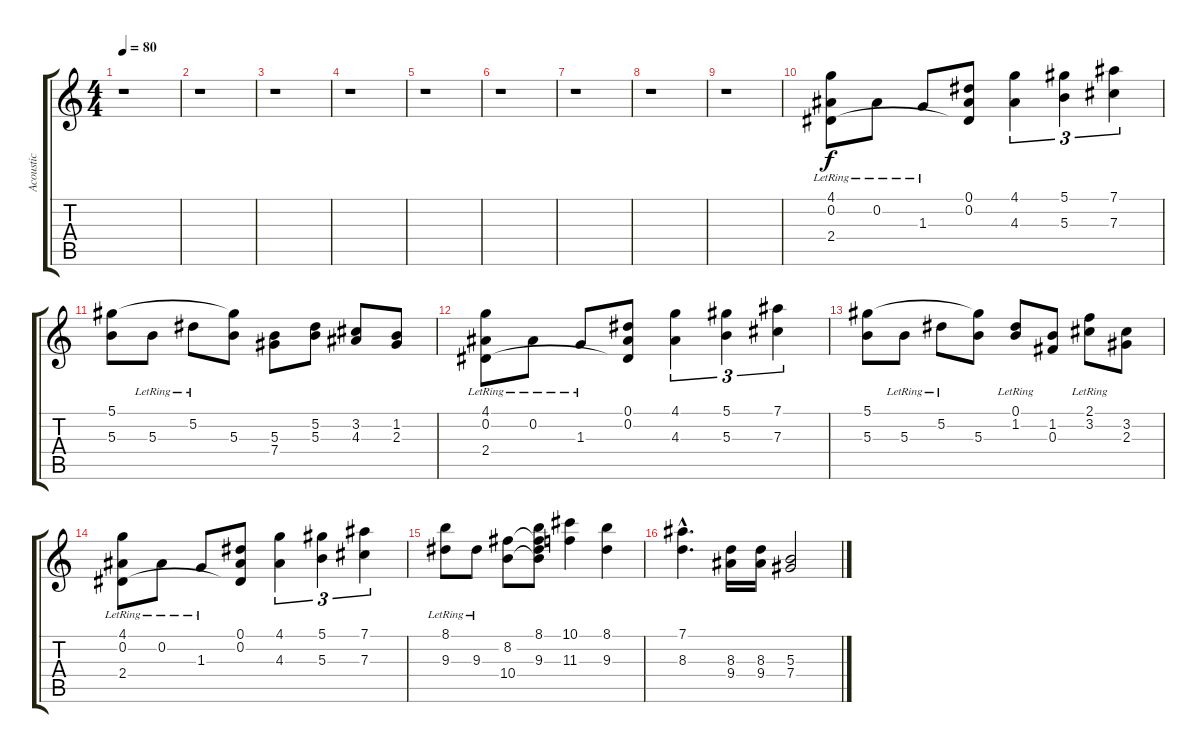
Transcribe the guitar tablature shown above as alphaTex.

\track ("Acoustic" "Acoustic") {instrument acousticguitarsteel}
\staff {score tabs}
\tuning (Eb4 Bb3 Gb3 Db3 Ab2 Eb2) {hide}
\ts (4 4)
\tempo 80
\clef g2
\ks c
r.1{dy f} |
r.1 |
r.1 |
r.1 |
r.1 |
r.1 |
r.1 |
r.1 |
r.1 |
(4.1{lr} 0.2 2.4).8 0.2{lr}.8 1.3{lr}.8 (0.1 0.2 2.4{t}).8 (4.1 4.3).4{tu (3 2)} (5.1 5.3).4{tu (3 2)} (7.1 7.3).4{tu (3 2)} |
(5.1 5.3).8 5.3{lr}.8 5.2{lr}.8 (5.1{t} 5.3).8 (5.3 7.4).8 (5.2 5.3).8 (3.2 4.3).8 (1.2 2.3).8 |
(4.1{lr} 0.2 2.4).8 0.2{lr}.8 1.3{lr}.8 (0.1 0.2 2.4{t}).8 (4.1 4.3).4{tu (3 2)} (5.1 5.3).4{tu (3 2)} (7.1 7.3).4{tu (3 2)} |
(5.1 5.3).8 5.3{lr}.8 5.2{lr}.8 (5.1{t} 5.3).8 (0.1{lr} 1.2).8 (1.2 0.3).8 (2.1{lr} 3.2).8 (3.2 2.3).8 |
(4.1{lr} 0.2 2.4).8 0.2{lr}.8 1.3{lr}.8 (0.1 0.2 2.4{t}).8 (4.1 4.3).4{tu (3 2)} (5.1 5.3).4{tu (3 2)} (7.1 7.3).4{tu (3 2)} |
(8.1{lr} 9.3).8 9.3{lr}.8 (8.2 10.4).8 (8.1 8.2{t} 9.3 10.4{t}).8 (10.1 11.3).4 (8.1 9.3).4 |
(7.1{hac} 8.3{hac}).4{d} (8.3 9.4).16 (8.3 9.4).16 (5.3 7.4).2
